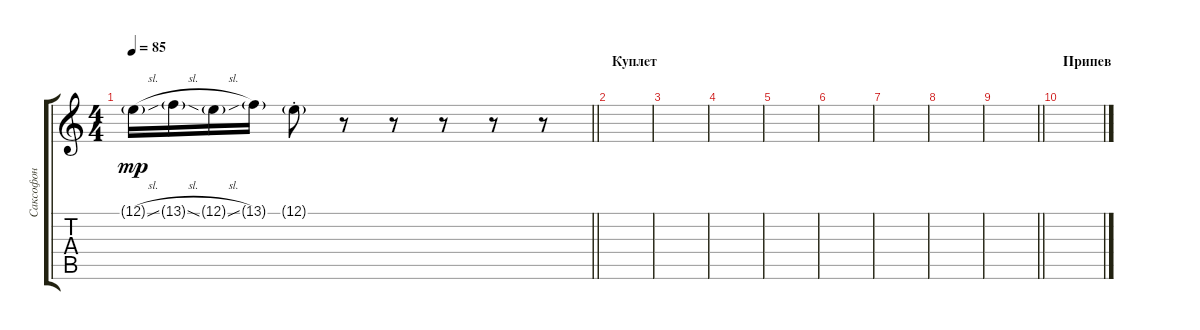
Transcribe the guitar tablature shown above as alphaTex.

\track ("Саксофон" "Саксофон") {instrument tenorsax}
\staff {score tabs}
\tuning (E4 B3 G3 D3 A2 E2) {hide}
\ts (4 4)
\tempo 85
\clef g2
\barLineRight lightlight
\ks c
12.1{sl g}.16{dy mp} 13.1{sl g}.16 12.1{sl g}.16 13.1{g}.16 12.1{g st}.8 r.8 r.8 r.8 r.8 r.8 |
\section ("" "Куплет")
|
|
|
|
|
|
|
\barLineRight lightlight
|
\section ("" "Припев")
